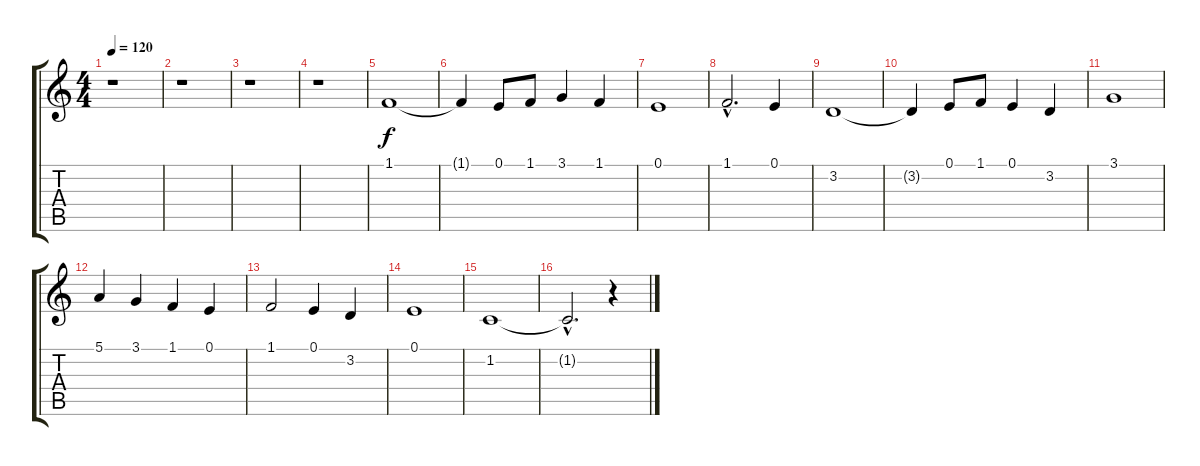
\track "" {instrument choiraahs}
\staff {score tabs}
\tuning (E4 B3 G3 D3 A2 E2) {hide}
\ts (4 4)
\tempo 120
\clef g2
\ks c
r.1{dy f} |
r.1 |
r.1 |
r.1 |
1.1.1 |
1.1{t}.4 0.1.8 1.1.8 3.1.4 1.1.4 |
0.1.1 |
1.1{hac}.2{d} 0.1.4 |
3.2.1 |
3.2{t}.4 0.1.8 1.1.8 0.1.4 3.2.4 |
3.1.1 |
5.1.4 3.1.4 1.1.4 0.1.4 |
1.1.2 0.1.4 3.2.4 |
0.1.1 |
1.2.1 |
1.2{hac t}.2{d} r.4
